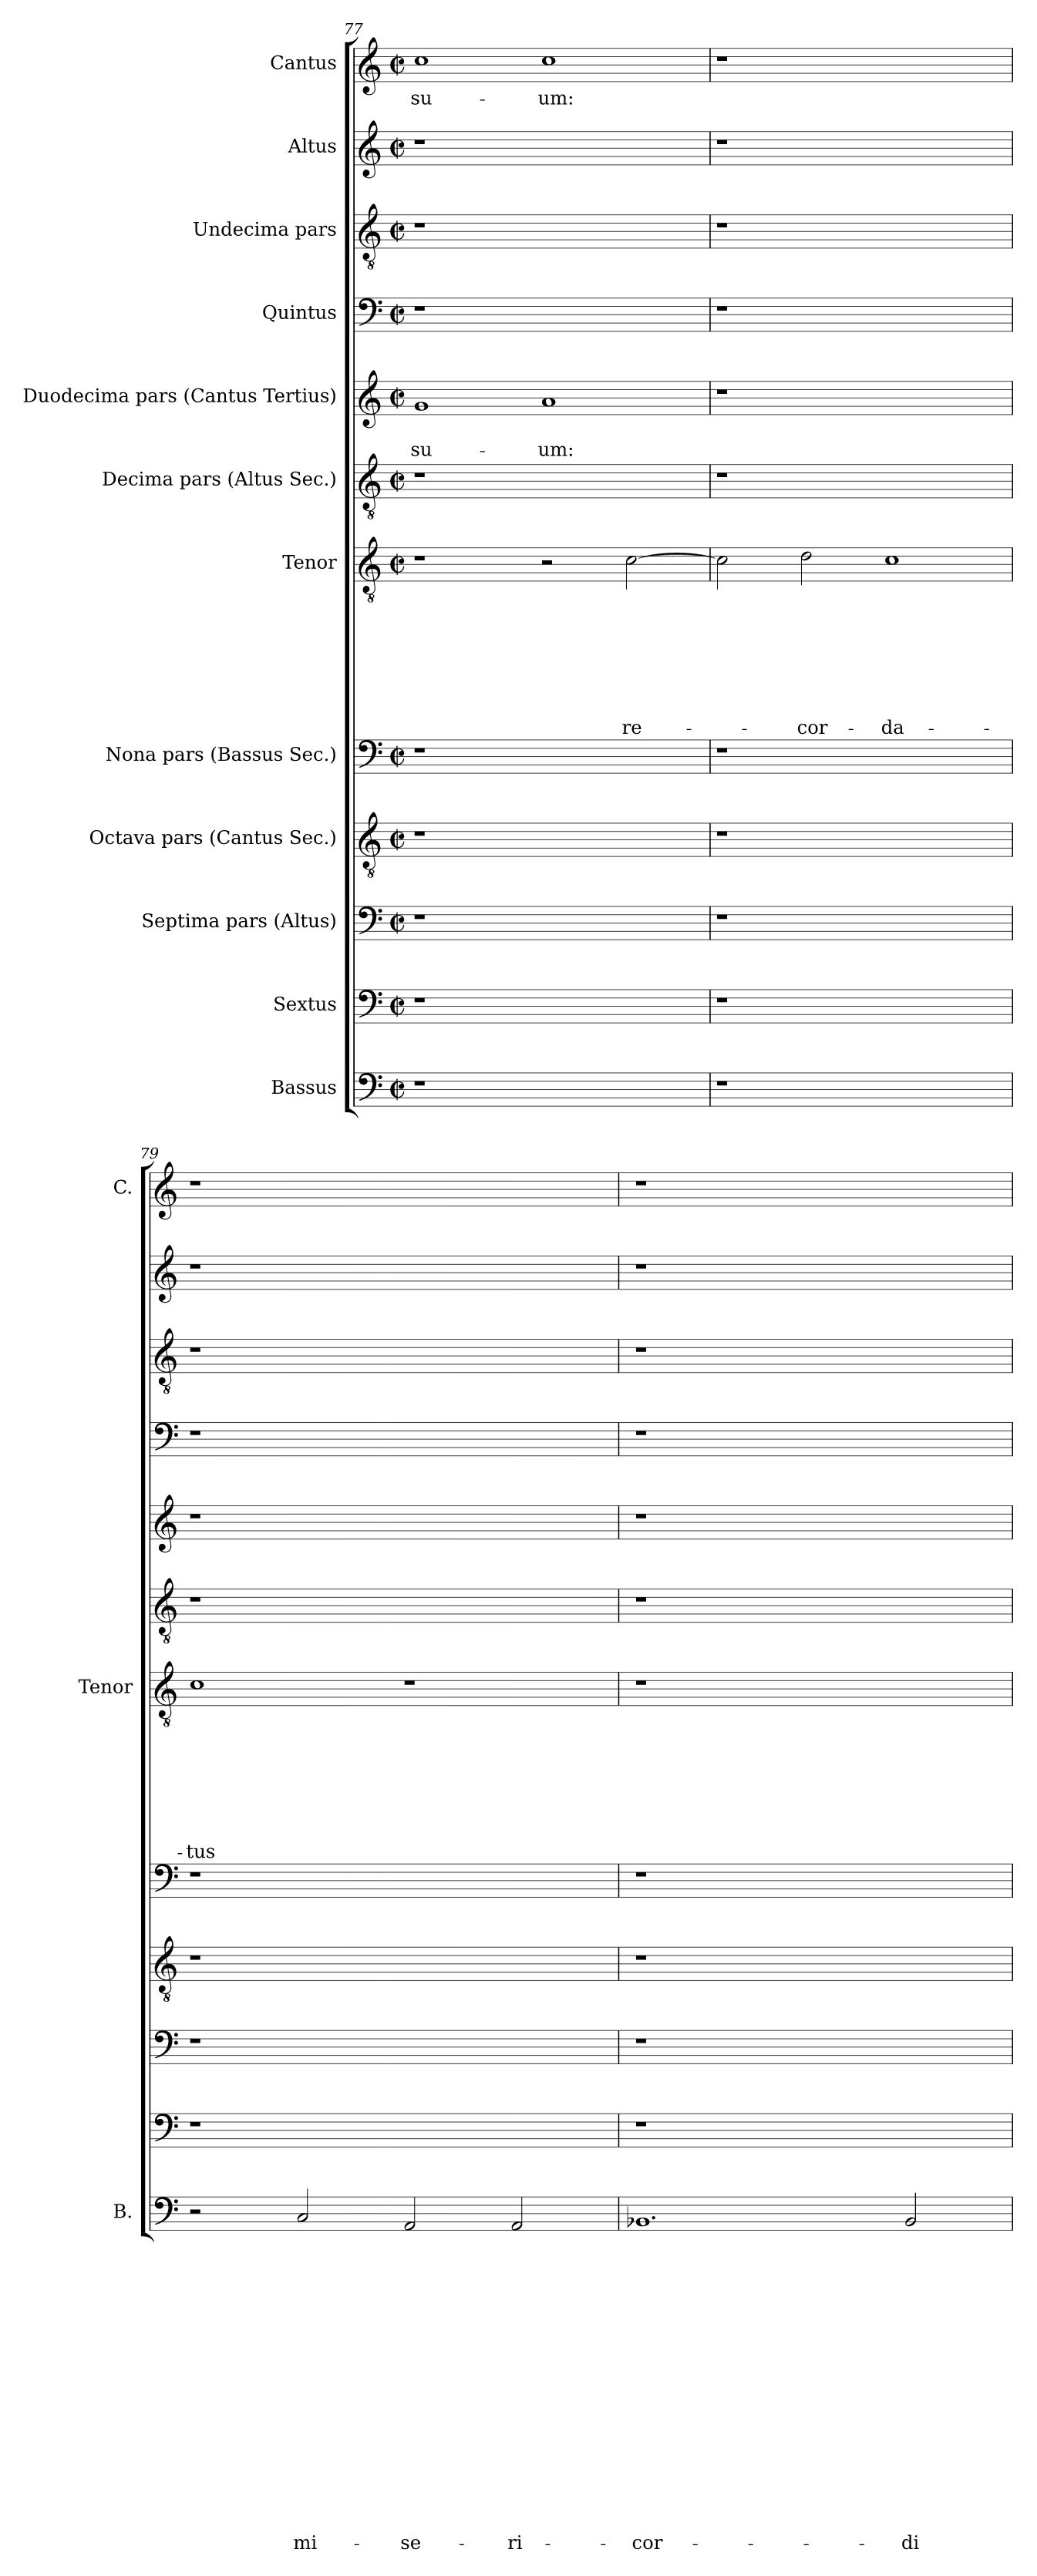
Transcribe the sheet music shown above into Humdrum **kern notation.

**kern	**text	**text	**text	**text	**text	**text	**text	**text	**text	**text	**text	**text	**text	**text	**text	**text	**text	**kern	**kern	**kern	**kern	**kern	**text	**text	**text	**text	**text	**text	**text	**text	**kern	**kern	**text	**text	**kern	**kern	**kern	**kern	**text
*part12	*part12	*part12	*part12	*part12	*part12	*part12	*part12	*part12	*part12	*part12	*part12	*part12	*part12	*part12	*part12	*part12	*part12	*part11	*part10	*part9	*part8	*part7	*part7	*part7	*part7	*part7	*part7	*part7	*part7	*part7	*part6	*part5	*part5	*part5	*part4	*part3	*part2	*part1	*part1
*staff12	*staff12	*staff12	*staff12	*staff12	*staff12	*staff12	*staff12	*staff12	*staff12	*staff12	*staff12	*staff12	*staff12	*staff12	*staff12	*staff12	*staff12	*staff11	*staff10	*staff9	*staff8	*staff7	*staff7	*staff7	*staff7	*staff7	*staff7	*staff7	*staff7	*staff7	*staff6	*staff5	*staff5	*staff5	*staff4	*staff3	*staff2	*staff1	*staff1
*I"Bassus	*	*	*	*	*	*	*	*	*	*	*	*	*	*	*	*	*	*I"Sextus	*I"Septima pars (Altus)	*I"Octava pars (Cantus Sec.)	*I"Nona pars (Bassus Sec.)	*I"Tenor	*	*	*	*	*	*	*	*	*I"Decima pars (Altus Sec.)	*I"Duodecima pars (Cantus Tertius)	*	*	*I"Quintus	*I"Undecima pars	*I"Altus	*I"Cantus	*
*I'B.	*	*	*	*	*	*	*	*	*	*	*	*	*	*	*	*	*	*	*	*	*	*I'Tenor	*	*	*	*	*	*	*	*	*	*	*	*	*	*	*	*I'C.	*
*clefF4	*	*	*	*	*	*	*	*	*	*	*	*	*	*	*	*	*	*clefF4	*clefF4	*clefGv2	*clefF4	*clefGv2	*	*	*	*	*	*	*	*	*clefGv2	*clefG2	*	*	*clefF4	*clefGv2	*clefG2	*clefG2	*
*k[]	*	*	*	*	*	*	*	*	*	*	*	*	*	*	*	*	*	*k[]	*k[]	*k[]	*k[]	*k[]	*	*	*	*	*	*	*	*	*k[]	*k[]	*	*	*k[]	*k[]	*k[]	*k[]	*
*C:	*	*	*	*	*	*	*	*	*	*	*	*	*	*	*	*	*	*C:	*C:	*C:	*C:	*C:	*	*	*	*	*	*	*	*	*C:	*C:	*	*	*C:	*C:	*C:	*C:	*
*M2/2	*	*	*	*	*	*	*	*	*	*	*	*	*	*	*	*	*	*M2/2	*M2/2	*M2/2	*M2/2	*M2/2	*	*	*	*	*	*	*	*	*M2/2	*M2/2	*	*	*M2/2	*M2/2	*M2/2	*M2/2	*
*met(c|)	*	*	*	*	*	*	*	*	*	*	*	*	*	*	*	*	*	*met(c|)	*met(c|)	*met(c|)	*met(c|)	*met(c|)	*	*	*	*	*	*	*	*	*met(c|)	*met(c|)	*	*	*met(c|)	*met(c|)	*met(c|)	*met(c|)	*
=77	=77	=77	=77	=77	=77	=77	=77	=77	=77	=77	=77	=77	=77	=77	=77	=77	=77	=77	=77	=77	=77	=77	=77	=77	=77	=77	=77	=77	=77	=77	=77	=77	=77	=77	=77	=77	=77	=77	=77
!LO:N:vis=1	!	!	!	!	!	!	!	!	!	!	!	!	!	!	!	!	!	!	!	!	!	!	!	!	!	!	!	!	!	!	!	!	!	!LO:LY:b	!	!	!	!	!LO:LY:b
1r	.	.	.	.	.	.	.	.	.	.	.	.	.	.	.	.	.	1r	1r	1r	1r	1r	.	.	.	.	.	.	.	.	1r	1g	.	su-	1r	1r	1r	1cc	su-
!	!	!	!	!	!	!	!	!	!	!	!	!	!	!	!	!	!	!	!	!	!	!	!	!	!	!	!	!	!	!	!	!	!	!LO:LY:b	!	!	!	!	!LO:LY:b
1ryy	.	.	.	.	.	.	.	.	.	.	.	.	.	.	.	.	.	1ryy	1ryy	1ryy	1ryy	2r	.	.	.	.	.	.	.	.	1ryy	1a	.	-um:	1ryy	1ryy	1ryy	1cc	-um:
!	!	!	!	!	!	!	!	!	!	!	!	!	!	!	!	!	!	!	!	!	!	!	!	!	!	!	!	!	!	!LO:LY:b	!	!	!	!	!	!	!	!	!
.	.	.	.	.	.	.	.	.	.	.	.	.	.	.	.	.	.	.	.	.	.	[>2c\	.	.	.	.	.	.	.	re-	.	.	.	.	.	.	.	.	.
=78	=78	=78	=78	=78	=78	=78	=78	=78	=78	=78	=78	=78	=78	=78	=78	=78	=78	=78	=78	=78	=78	=78	=78	=78	=78	=78	=78	=78	=78	=78	=78	=78	=78	=78	=78	=78	=78	=78	=78
!LO:N:vis=1	!	!	!	!	!	!	!	!	!	!	!	!	!	!	!	!	!	!	!	!	!	!	!	!	!	!	!	!	!	!	!	!LO:N:vis=1	!	!	!	!	!	!LO:N:vis=1	!
1r	.	.	.	.	.	.	.	.	.	.	.	.	.	.	.	.	.	1r	1r	1r	1r	2c\]	.	.	.	.	.	.	.	.	1r	1r	.	.	1r	1r	1r	1r	.
!	!	!	!	!	!	!	!	!	!	!	!	!	!	!	!	!	!	!	!	!	!	!	!	!	!	!	!	!	!	!LO:LY:b	!	!	!	!	!	!	!	!	!
.	.	.	.	.	.	.	.	.	.	.	.	.	.	.	.	.	.	.	.	.	.	2d\	.	.	.	.	.	.	.	-cor-	.	.	.	.	.	.	.	.	.
!	!	!	!	!	!	!	!	!	!	!	!	!	!	!	!	!	!	!	!	!	!	!	!	!	!	!	!	!	!	!LO:LY:b	!	!	!	!	!	!	!	!	!
1ryy	.	.	.	.	.	.	.	.	.	.	.	.	.	.	.	.	.	1ryy	1ryy	1ryy	1ryy	1c	.	.	.	.	.	.	.	-da-	1ryy	1ryy	.	.	1ryy	1ryy	1ryy	1ryy	.
=79	=79	=79	=79	=79	=79	=79	=79	=79	=79	=79	=79	=79	=79	=79	=79	=79	=79	=79	=79	=79	=79	=79	=79	=79	=79	=79	=79	=79	=79	=79	=79	=79	=79	=79	=79	=79	=79	=79	=79
!	!	!	!	!	!	!	!	!	!	!	!	!	!	!	!	!	!	!	!	!	!	!	!	!	!	!	!	!	!	!LO:LY:b	!	!LO:N:vis=1	!	!	!	!	!	!LO:N:vis=1	!
2r	.	.	.	.	.	.	.	.	.	.	.	.	.	.	.	.	.	1r	1r	1r	1r	1c	.	.	.	.	.	.	.	-tus	1r	1r	.	.	1r	1r	1r	1r	.
!	!	!	!	!	!	!	!	!	!	!	!	!	!	!	!	!	!LO:LY:b	!	!	!	!	!	!	!	!	!	!	!	!	!	!	!	!	!	!	!	!	!	!
2C/	.	.	.	.	.	.	.	.	.	.	.	.	.	.	.	.	mi-	.	.	.	.	.	.	.	.	.	.	.	.	.	.	.	.	.	.	.	.	.	.
!	!	!	!	!	!	!	!	!	!	!	!	!	!	!	!	!	!LO:LY:b	!	!	!	!	!	!	!	!	!	!	!	!	!	!	!	!	!	!	!	!	!	!
2AA/	.	.	.	.	.	.	.	.	.	.	.	.	.	.	.	.	-se-	1ryy	1ryy	1ryy	1ryy	1r	.	.	.	.	.	.	.	.	1ryy	1ryy	.	.	1ryy	1ryy	1ryy	1ryy	.
!	!	!	!	!	!	!	!	!	!	!	!	!	!	!	!	!	!LO:LY:b	!	!	!	!	!	!	!	!	!	!	!	!	!	!	!	!	!	!	!	!	!	!
2AA/	.	.	.	.	.	.	.	.	.	.	.	.	.	.	.	.	-ri-	.	.	.	.	.	.	.	.	.	.	.	.	.	.	.	.	.	.	.	.	.	.
=80	=80	=80	=80	=80	=80	=80	=80	=80	=80	=80	=80	=80	=80	=80	=80	=80	=80	=80	=80	=80	=80	=80	=80	=80	=80	=80	=80	=80	=80	=80	=80	=80	=80	=80	=80	=80	=80	=80	=80
!	!	!	!	!	!	!	!	!	!	!	!	!	!	!	!	!	!LO:LY:b	!	!	!	!	!LO:N:vis=1	!	!	!	!	!	!	!	!	!	!LO:N:vis=1	!	!	!	!	!	!LO:N:vis=1	!
1.BB-X	.	.	.	.	.	.	.	.	.	.	.	.	.	.	.	.	-cor-	1r	1r	1r	1r	1r	.	.	.	.	.	.	.	.	1r	1r	.	.	1r	1r	1r	1r	.
.	.	.	.	.	.	.	.	.	.	.	.	.	.	.	.	.	.	1ryy	1ryy	1ryy	1ryy	1ryy	.	.	.	.	.	.	.	.	1ryy	1ryy	.	.	1ryy	1ryy	1ryy	1ryy	.
!	!	!	!	!	!	!	!	!	!	!	!	!	!	!	!	!	!LO:LY:b	!	!	!	!	!	!	!	!	!	!	!	!	!	!	!	!	!	!	!	!	!	!
2BB-/	.	.	.	.	.	.	.	.	.	.	.	.	.	.	.	.	-di-	.	.	.	.	.	.	.	.	.	.	.	.	.	.	.	.	.	.	.	.	.	.
=	=	=	=	=	=	=	=	=	=	=	=	=	=	=	=	=	=	=	=	=	=	=	=	=	=	=	=	=	=	=	=	=	=	=	=	=	=	=	=
*-	*-	*-	*-	*-	*-	*-	*-	*-	*-	*-	*-	*-	*-	*-	*-	*-	*-	*-	*-	*-	*-	*-	*-	*-	*-	*-	*-	*-	*-	*-	*-	*-	*-	*-	*-	*-	*-	*-	*-
